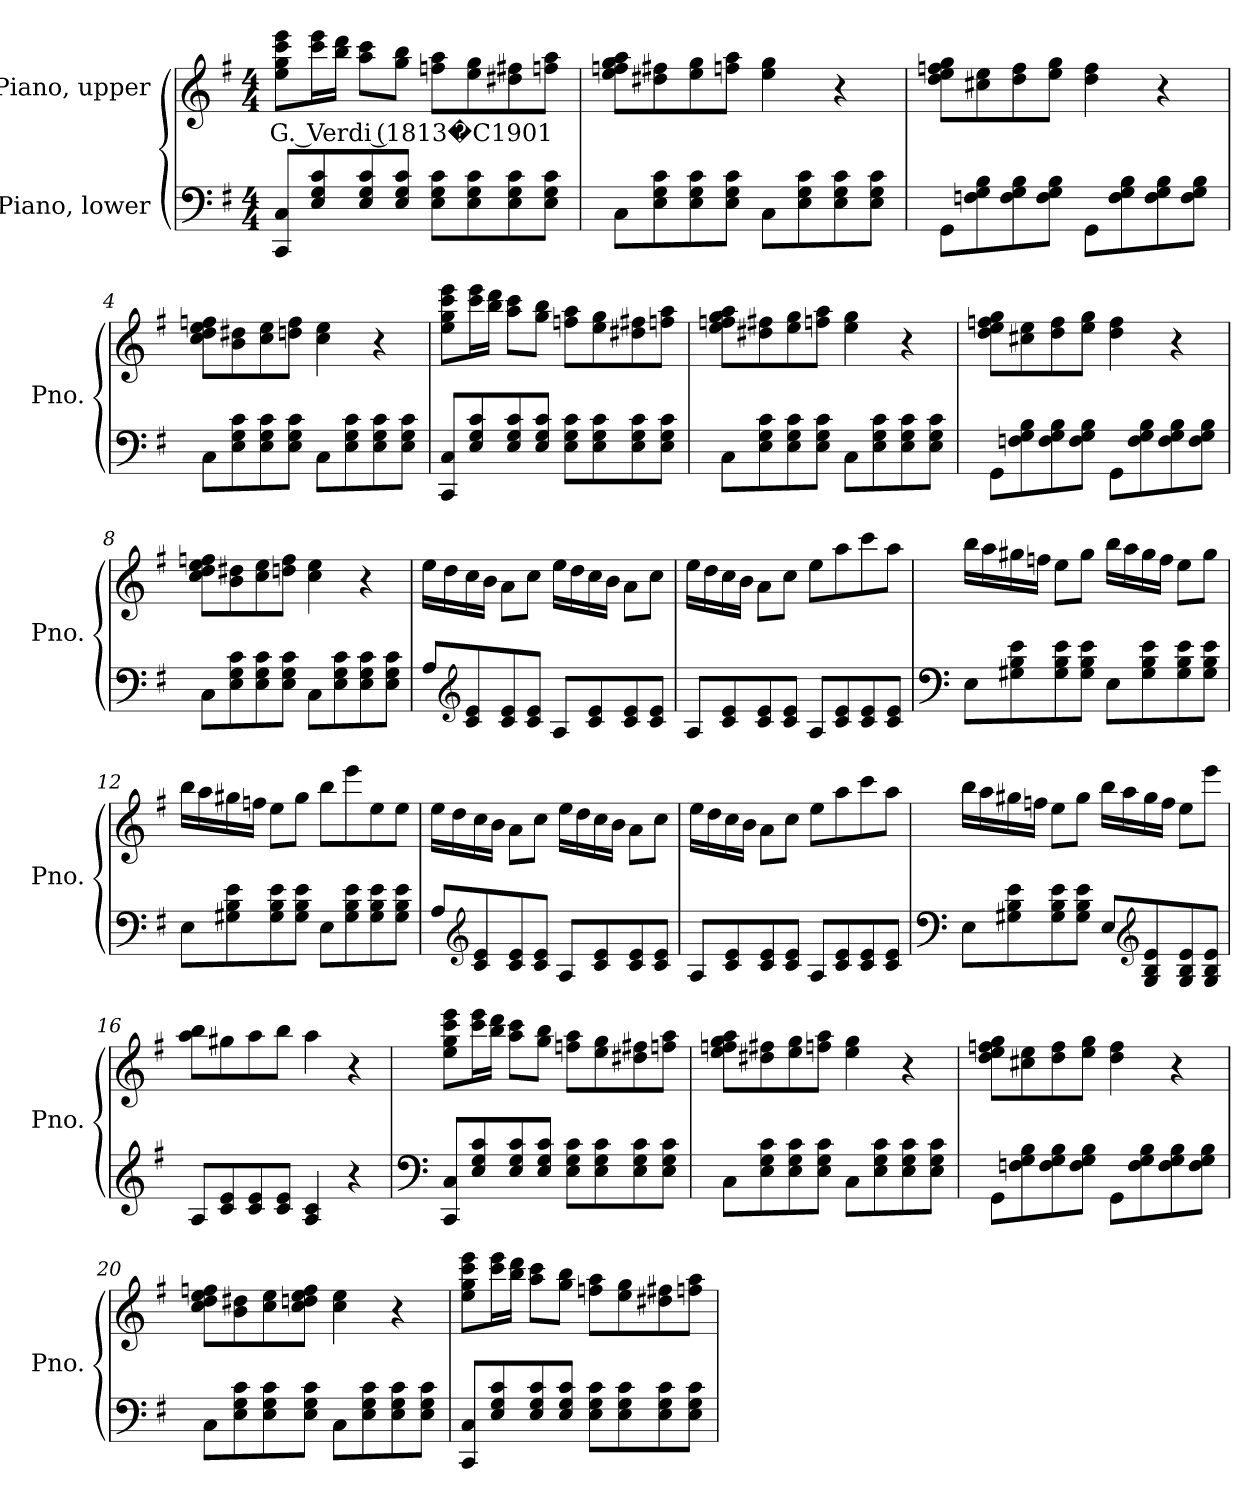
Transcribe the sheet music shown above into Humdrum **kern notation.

**kern	**kern	**text
*part2	*part1	*part1
*staff2	*staff1	*staff1
*I"Piano, lower	*I"Piano, upper	*
*I'Pno.	*I'Pno.	*
*clefF4	*clefG2	*
*k[f#]	*k[f#]	*
*M4/4	*M4/4	*
*MM60	*MM60	*
=1	=1	=1
!	!	!LO:LY:b
8CC/ 8C/L	8ee\ 8gg\ 8ccc\ 8eee\L	G. Verdi (1813�C1901
8E/ 8G/ 8c/	16ccc\ 16eee\L	.
.	16bb\ 16ddd\JJ	.
8E/ 8G/ 8c/	8aa\ 8ccc\L	.
8E/ 8G/ 8c/J	8gg\ 8bb\J	.
8E\ 8G\ 8c\L	8ffn\ 8aa\L	.
8E\ 8G\ 8c\	8ee\ 8gg\	.
8E\ 8G\ 8c\	8dd#X\ 8ff#X\	.
8E\ 8G\ 8c\J	8ffn\ 8aa\J	.
=2	=2	=2
8C\L	8ee\ 8ffn\ 8gg\ 8aa\L	.
8E\ 8G\ 8c\	8dd#X\ 8ff#X\	.
8E\ 8G\ 8c\	8ee\ 8gg\	.
8E\ 8G\ 8c\J	8ffn\ 8aa\J	.
8C\L	4ee\ 4gg\	.
8E\ 8G\ 8c\	.	.
8E\ 8G\ 8c\	4r	.
8E\ 8G\ 8c\J	.	.
!!LO:LB:g=z
=3	=3	=3
8GG\L	8dd\ 8ee\ 8ffn\ 8gg\L	.
8Fn\ 8G\ 8B\	8cc#X\ 8ee\	.
8F\ 8G\ 8B\	8dd\ 8ff\	.
8F\ 8G\ 8B\J	8ee\ 8gg\J	.
8GG\L	4dd\ 4ff\	.
8F\ 8G\ 8B\	.	.
8F\ 8G\ 8B\	4r	.
8F\ 8G\ 8B\J	.	.
=4	=4	=4
8C\L	8cc\ 8dd\ 8ee\ 8ffn\L	.
8E\ 8G\ 8c\	8b\ 8dd#X\	.
8E\ 8G\ 8c\	8cc\ 8ee\	.
8E\ 8G\ 8c\J	8ddn\ 8ff\J	.
8C\L	4cc\ 4ee\	.
8E\ 8G\ 8c\	.	.
8E\ 8G\ 8c\	4r	.
8E\ 8G\ 8c\J	.	.
=5	=5	=5
8CC/ 8C/L	8ee\ 8gg\ 8ccc\ 8eee\L	.
8E/ 8G/ 8c/	16ccc\ 16eee\L	.
.	16bb\ 16ddd\JJ	.
8E/ 8G/ 8c/	8aa\ 8ccc\L	.
8E/ 8G/ 8c/J	8gg\ 8bb\J	.
8E\ 8G\ 8c\L	8ffn\ 8aa\L	.
8E\ 8G\ 8c\	8ee\ 8gg\	.
8E\ 8G\ 8c\	8dd#X\ 8ff#X\	.
8E\ 8G\ 8c\J	8ffn\ 8aa\J	.
!!LO:LB:g=z
=6	=6	=6
8C\L	8ee\ 8ffn\ 8gg\ 8aa\L	.
8E\ 8G\ 8c\	8dd#X\ 8ff#X\	.
8E\ 8G\ 8c\	8ee\ 8gg\	.
8E\ 8G\ 8c\J	8ffn\ 8aa\J	.
8C\L	4ee\ 4gg\	.
8E\ 8G\ 8c\	.	.
8E\ 8G\ 8c\	4r	.
8E\ 8G\ 8c\J	.	.
=7	=7	=7
8GG\L	8dd\ 8ee\ 8ffn\ 8gg\L	.
8Fn\ 8G\ 8B\	8cc#X\ 8ee\	.
8F\ 8G\ 8B\	8dd\ 8ff\	.
8F\ 8G\ 8B\J	8ee\ 8gg\J	.
8GG\L	4dd\ 4ff\	.
8F\ 8G\ 8B\	.	.
8F\ 8G\ 8B\	4r	.
8F\ 8G\ 8B\J	.	.
=8	=8	=8
8C\L	8cc\ 8dd\ 8ee\ 8ffn\L	.
8E\ 8G\ 8c\	8b\ 8dd#X\	.
8E\ 8G\ 8c\	8cc\ 8ee\	.
8E\ 8G\ 8c\J	8ddn\ 8ff\J	.
8C\L	4cc\ 4ee\	.
8E\ 8G\ 8c\	.	.
8E\ 8G\ 8c\	4r	.
8E\ 8G\ 8c\J	.	.
!!LO:LB:g=z
=9	=9	=9
8A/L	16ee\LL	.
.	16dd\	.
*clefG2	*	*
8c/ 8e/	16cc\	.
.	16b\JJ	.
8c/ 8e/	8a\L	.
8c/ 8e/J	8cc\J	.
8A/L	16ee\LL	.
.	16dd\	.
8c/ 8e/	16cc\	.
.	16b\JJ	.
8c/ 8e/	8a\L	.
8c/ 8e/J	8cc\J	.
=10	=10	=10
8A/L	16ee\LL	.
.	16dd\	.
8c/ 8e/	16cc\	.
.	16b\JJ	.
8c/ 8e/	8a\L	.
8c/ 8e/J	8cc\J	.
8A/L	8ee\L	.
8c/ 8e/	8aa\	.
8c/ 8e/	8ccc\	.
8c/ 8e/J	8aa\J	.
=11	=11	=11
*clefF4	*	*
8E\L	16bb\LL	.
.	16aa\	.
8G#X\ 8B\ 8e\	16gg#X\	.
.	16ffn\JJ	.
8G#\ 8B\ 8e\	8ee\L	.
8G#\ 8B\ 8e\J	8gg#\J	.
8E\L	16bb\LL	.
.	16aa\	.
8G#\ 8B\ 8e\	16gg#\	.
.	16ff\JJ	.
8G#\ 8B\ 8e\	8ee\L	.
8G#\ 8B\ 8e\J	8gg#\J	.
!!LO:LB:g=z
=12	=12	=12
8E\L	16bb\LL	.
.	16aa\	.
8G#X\ 8B\ 8e\	16gg#X\	.
.	16ffn\JJ	.
8G#\ 8B\ 8e\	8ee\L	.
8G#\ 8B\ 8e\J	8gg#\J	.
8E\L	8bb\L	.
8G#\ 8B\ 8e\	8eee\	.
8G#\ 8B\ 8e\	8ee\	.
8G#\ 8B\ 8e\J	8ee\J	.
=13	=13	=13
8A/L	16ee\LL	.
.	16dd\	.
*clefG2	*	*
8c/ 8e/	16cc\	.
.	16b\JJ	.
8c/ 8e/	8a\L	.
8c/ 8e/J	8cc\J	.
8A/L	16ee\LL	.
.	16dd\	.
8c/ 8e/	16cc\	.
.	16b\JJ	.
8c/ 8e/	8a\L	.
8c/ 8e/J	8cc\J	.
=14	=14	=14
8A/L	16ee\LL	.
.	16dd\	.
8c/ 8e/	16cc\	.
.	16b\JJ	.
8c/ 8e/	8a\L	.
8c/ 8e/J	8cc\J	.
8A/L	8ee\L	.
8c/ 8e/	8aa\	.
8c/ 8e/	8ccc\	.
8c/ 8e/J	8aa\J	.
!!LO:LB:g=z
=15	=15	=15
*clefF4	*	*
8E\L	16bb\LL	.
.	16aa\	.
8G#X\ 8B\ 8e\	16gg#X\	.
.	16ffn\JJ	.
8G#\ 8B\ 8e\	8ee\L	.
8G#\ 8B\ 8e\J	8gg#\J	.
8E/L	16bb\LL	.
.	16aa\	.
*clefG2	*	*
8G#/ 8B/ 8e/	16gg#\	.
.	16ff\JJ	.
8G#/ 8B/ 8e/	8ee\L	.
8G#/ 8B/ 8e/J	8eee\J	.
=16	=16	=16
8A/L	8aa\ 8bb\L	.
8c/ 8e/	8gg#X\	.
8c/ 8e/	8aa\	.
8c/ 8e/J	8bb\J	.
4A/ 4c/	4aa\	.
4r	4r	.
=17	=17	=17
*clefF4	*	*
8CC/ 8C/L	8ee\ 8gg\ 8ccc\ 8eee\L	.
8E/ 8G/ 8c/	16ccc\ 16eee\L	.
.	16bb\ 16ddd\JJ	.
8E/ 8G/ 8c/	8aa\ 8ccc\L	.
8E/ 8G/ 8c/J	8gg\ 8bb\J	.
8E\ 8G\ 8c\L	8ffn\ 8aa\L	.
8E\ 8G\ 8c\	8ee\ 8gg\	.
8E\ 8G\ 8c\	8dd#X\ 8ff#X\	.
8E\ 8G\ 8c\J	8ffn\ 8aa\J	.
!!LO:PB:g=z
=18	=18	=18
8C\L	8ee\ 8ffn\ 8gg\ 8aa\L	.
8E\ 8G\ 8c\	8dd#X\ 8ff#X\	.
8E\ 8G\ 8c\	8ee\ 8gg\	.
8E\ 8G\ 8c\J	8ffn\ 8aa\J	.
8C\L	4ee\ 4gg\	.
8E\ 8G\ 8c\	.	.
8E\ 8G\ 8c\	4r	.
8E\ 8G\ 8c\J	.	.
=19	=19	=19
8GG\L	8dd\ 8ee\ 8ffn\ 8gg\L	.
8Fn\ 8G\ 8B\	8cc#X\ 8ee\	.
8F\ 8G\ 8B\	8dd\ 8ff\	.
8F\ 8G\ 8B\J	8ee\ 8gg\J	.
8GG\L	4dd\ 4ff\	.
8F\ 8G\ 8B\	.	.
8F\ 8G\ 8B\	4r	.
8F\ 8G\ 8B\J	.	.
=20	=20	=20
8C\L	8cc\ 8dd\ 8ee\ 8ffn\L	.
8E\ 8G\ 8c\	8b\ 8dd#X\	.
8E\ 8G\ 8c\	8cc\ 8ee\	.
8E\ 8G\ 8c\J	8cc\ 8ddn\ 8ee\ 8ff\J	.
8C\L	4cc\ 4ee\	.
8E\ 8G\ 8c\	.	.
8E\ 8G\ 8c\	4r	.
8E\ 8G\ 8c\J	.	.
!!LO:LB:g=z
=21	=21	=21
8CC/ 8C/L	8ee\ 8gg\ 8ccc\ 8eee\L	.
8E/ 8G/ 8c/	16ccc\ 16eee\L	.
.	16bb\ 16ddd\JJ	.
8E/ 8G/ 8c/	8aa\ 8ccc\L	.
8E/ 8G/ 8c/J	8gg\ 8bb\J	.
8E\ 8G\ 8c\L	8ffn\ 8aa\L	.
8E\ 8G\ 8c\	8ee\ 8gg\	.
8E\ 8G\ 8c\	8dd#X\ 8ff#X\	.
8E\ 8G\ 8c\J	8ffn\ 8aa\J	.
=	=	=
*-	*-	*-
